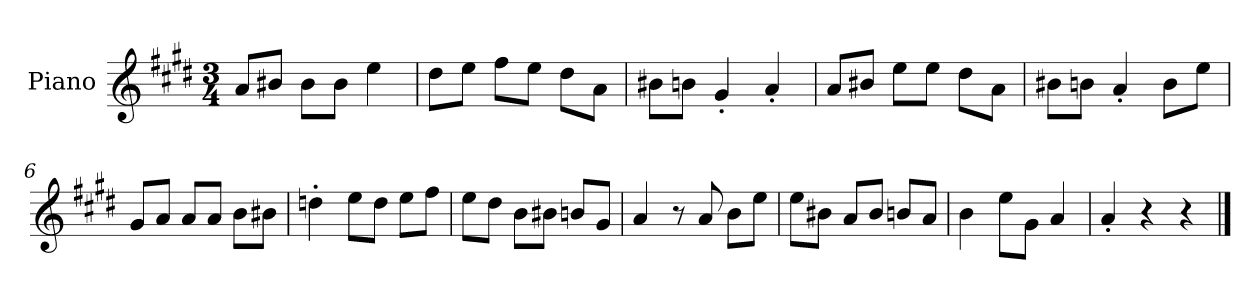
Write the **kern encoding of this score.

**kern
*part1
*staff1
*I"Piano
*I'P-no
*clefG2
*k[f#c#g#d#]
*M3/4
*MM90
=1
8a/L
8b#X/J
8b#\L
8b#\J
4ee\
=2
8dd#\L
8ee\J
8ff#\L
8ee\J
8dd#\L
8a\J
=3
8b#X\L
8bn\J
4g#'/
4a'/
=4
8a/L
8b#X/J
8ee\L
8ee\J
8dd#\L
8a\J
=5
8b#X\L
8bn\J
4a'/
8b\L
8ee\J
=6
8g#/L
8a/J
8a/L
8a/J
8b\L
8b#X\J
!!LO:LB:g=z
=7
4ddn'\
8ee\L
8dd\J
8ee\L
8ff#\J
=8
8ee\L
8dd#\J
8b\L
8b#X\J
8bn/L
8g#/J
=9
4a/
8r
8a/
8b\L
8ee\J
=10
8ee\L
8b#X\J
8a/L
8b#/J
8bn/L
8a/J
=11
4b\
8ee\L
8g#\J
4a/
=12
4a'/
4r
4r
==
*-
